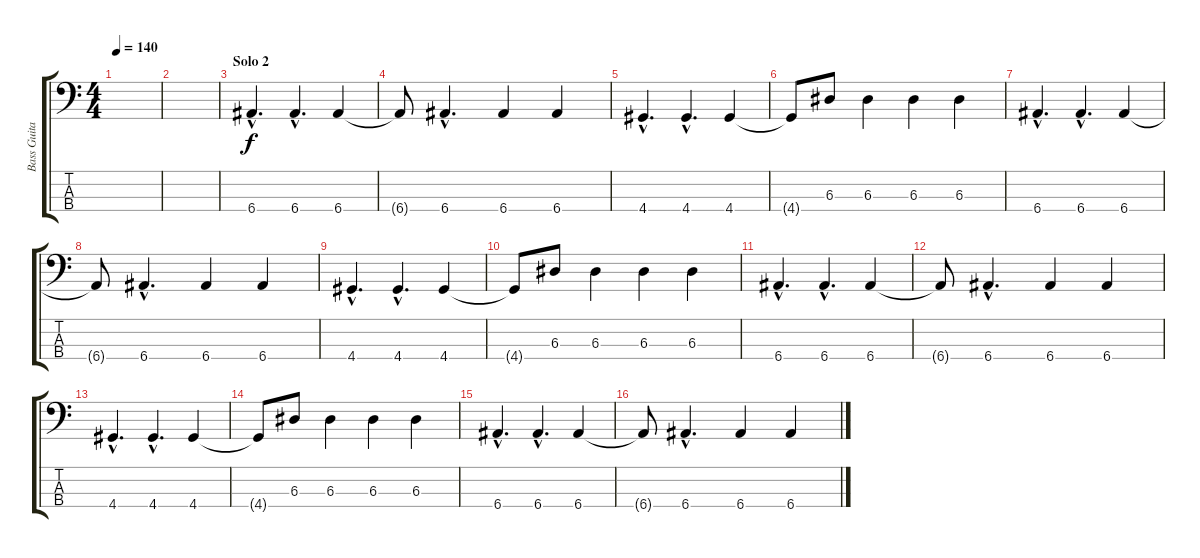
\track ("Bass Guitar" "Bass Guita") {instrument electricbassfinger}
\staff {score tabs}
\tuning (G2 D2 A1 E1) {hide}
\ts (4 4)
\tempo 140
\clef f4
\ks c
|
|
\section ("" "Solo 2")
6.4{hac}.4{d} 6.4{hac}.4{d} 6.4.4 |
6.4{t}.8 6.4{hac}.4{d} 6.4.4 6.4.4 |
4.4{hac}.4{d} 4.4{hac}.4{d} 4.4.4 |
4.4{t}.8 6.3.8 6.3.4 6.3.4 6.3.4 |
6.4{hac}.4{d} 6.4{hac}.4{d} 6.4.4 |
6.4{t}.8 6.4{hac}.4{d} 6.4.4 6.4.4 |
4.4{hac}.4{d} 4.4{hac}.4{d} 4.4.4 |
4.4{t}.8 6.3.8 6.3.4 6.3.4 6.3.4 |
6.4{hac}.4{d} 6.4{hac}.4{d} 6.4.4 |
6.4{t}.8 6.4{hac}.4{d} 6.4.4 6.4.4 |
4.4{hac}.4{d} 4.4{hac}.4{d} 4.4.4 |
4.4{t}.8 6.3.8 6.3.4 6.3.4 6.3.4 |
6.4{hac}.4{d} 6.4{hac}.4{d} 6.4.4 |
6.4{t}.8 6.4{hac}.4{d} 6.4.4 6.4.4
